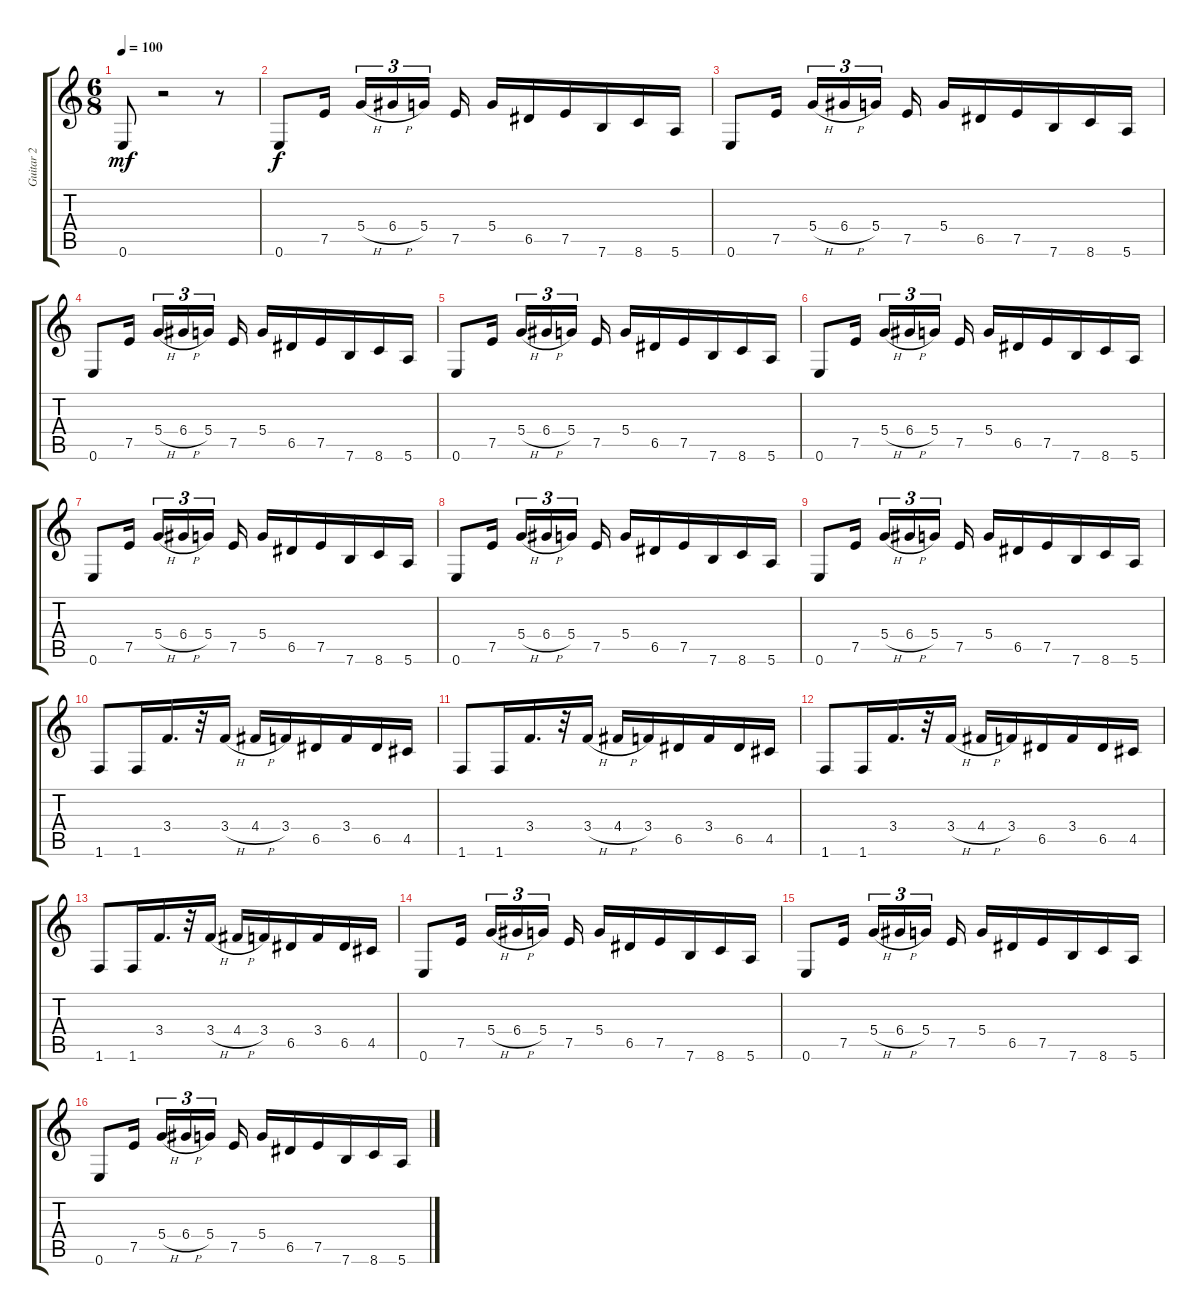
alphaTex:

\track ("Guitar 2" "Guitar 2") {instrument distortionguitar}
\staff {score tabs}
\tuning (E4 B3 G3 D3 A2 E2) {hide}
\ts (6 8)
\tempo 100
\clef g2
\ks c
0.6.8{dy mf} r.2 r.8 |
0.6.8{dy f} 7.5.16{beam splitsecondary} 5.4{h}.16{tu (3 2)} 6.4{h}.16{tu (3 2)} 5.4.16{tu (3 2) beam splitsecondary} 7.5.16 5.4.16 6.5.16 7.5.16 7.6.16 8.6.16 5.6.16 |
0.6.8 7.5.16{beam splitsecondary} 5.4{h}.16{tu (3 2)} 6.4{h}.16{tu (3 2)} 5.4.16{tu (3 2) beam splitsecondary} 7.5.16 5.4.16 6.5.16 7.5.16 7.6.16 8.6.16 5.6.16 |
0.6.8 7.5.16{beam splitsecondary} 5.4{h}.16{tu (3 2)} 6.4{h}.16{tu (3 2)} 5.4.16{tu (3 2) beam splitsecondary} 7.5.16 5.4.16 6.5.16 7.5.16 7.6.16 8.6.16 5.6.16 |
0.6.8 7.5.16{beam splitsecondary} 5.4{h}.16{tu (3 2)} 6.4{h}.16{tu (3 2)} 5.4.16{tu (3 2) beam splitsecondary} 7.5.16 5.4.16 6.5.16 7.5.16 7.6.16 8.6.16 5.6.16 |
0.6.8 7.5.16{beam splitsecondary} 5.4{h}.16{tu (3 2)} 6.4{h}.16{tu (3 2)} 5.4.16{tu (3 2) beam splitsecondary} 7.5.16 5.4.16 6.5.16 7.5.16 7.6.16 8.6.16 5.6.16 |
0.6.8 7.5.16{beam splitsecondary} 5.4{h}.16{tu (3 2)} 6.4{h}.16{tu (3 2)} 5.4.16{tu (3 2) beam splitsecondary} 7.5.16 5.4.16 6.5.16 7.5.16 7.6.16 8.6.16 5.6.16 |
0.6.8 7.5.16{beam splitsecondary} 5.4{h}.16{tu (3 2)} 6.4{h}.16{tu (3 2)} 5.4.16{tu (3 2) beam splitsecondary} 7.5.16 5.4.16 6.5.16 7.5.16 7.6.16 8.6.16 5.6.16 |
0.6.8 7.5.16{beam splitsecondary} 5.4{h}.16{tu (3 2)} 6.4{h}.16{tu (3 2)} 5.4.16{tu (3 2) beam splitsecondary} 7.5.16 5.4.16 6.5.16 7.5.16 7.6.16 8.6.16 5.6.16 |
1.6.8 1.6.16 3.4.16{d} r.32 3.4{h}.16 4.4{h}.16 3.4.16 6.5.16 3.4.16 6.5.16 4.5.16 |
1.6.8 1.6.16 3.4.16{d} r.32 3.4{h}.16 4.4{h}.16 3.4.16 6.5.16 3.4.16 6.5.16 4.5.16 |
1.6.8 1.6.16 3.4.16{d} r.32 3.4{h}.16 4.4{h}.16 3.4.16 6.5.16 3.4.16 6.5.16 4.5.16 |
1.6.8 1.6.16 3.4.16{d} r.32 3.4{h}.16 4.4{h}.16 3.4.16 6.5.16 3.4.16 6.5.16 4.5.16 |
0.6.8 7.5.16{beam splitsecondary} 5.4{h}.16{tu (3 2)} 6.4{h}.16{tu (3 2)} 5.4.16{tu (3 2) beam splitsecondary} 7.5.16 5.4.16 6.5.16 7.5.16 7.6.16 8.6.16 5.6.16 |
0.6.8 7.5.16{beam splitsecondary} 5.4{h}.16{tu (3 2)} 6.4{h}.16{tu (3 2)} 5.4.16{tu (3 2) beam splitsecondary} 7.5.16 5.4.16 6.5.16 7.5.16 7.6.16 8.6.16 5.6.16 |
0.6.8 7.5.16{beam splitsecondary} 5.4{h}.16{tu (3 2)} 6.4{h}.16{tu (3 2)} 5.4.16{tu (3 2) beam splitsecondary} 7.5.16 5.4.16 6.5.16 7.5.16 7.6.16 8.6.16 5.6.16
